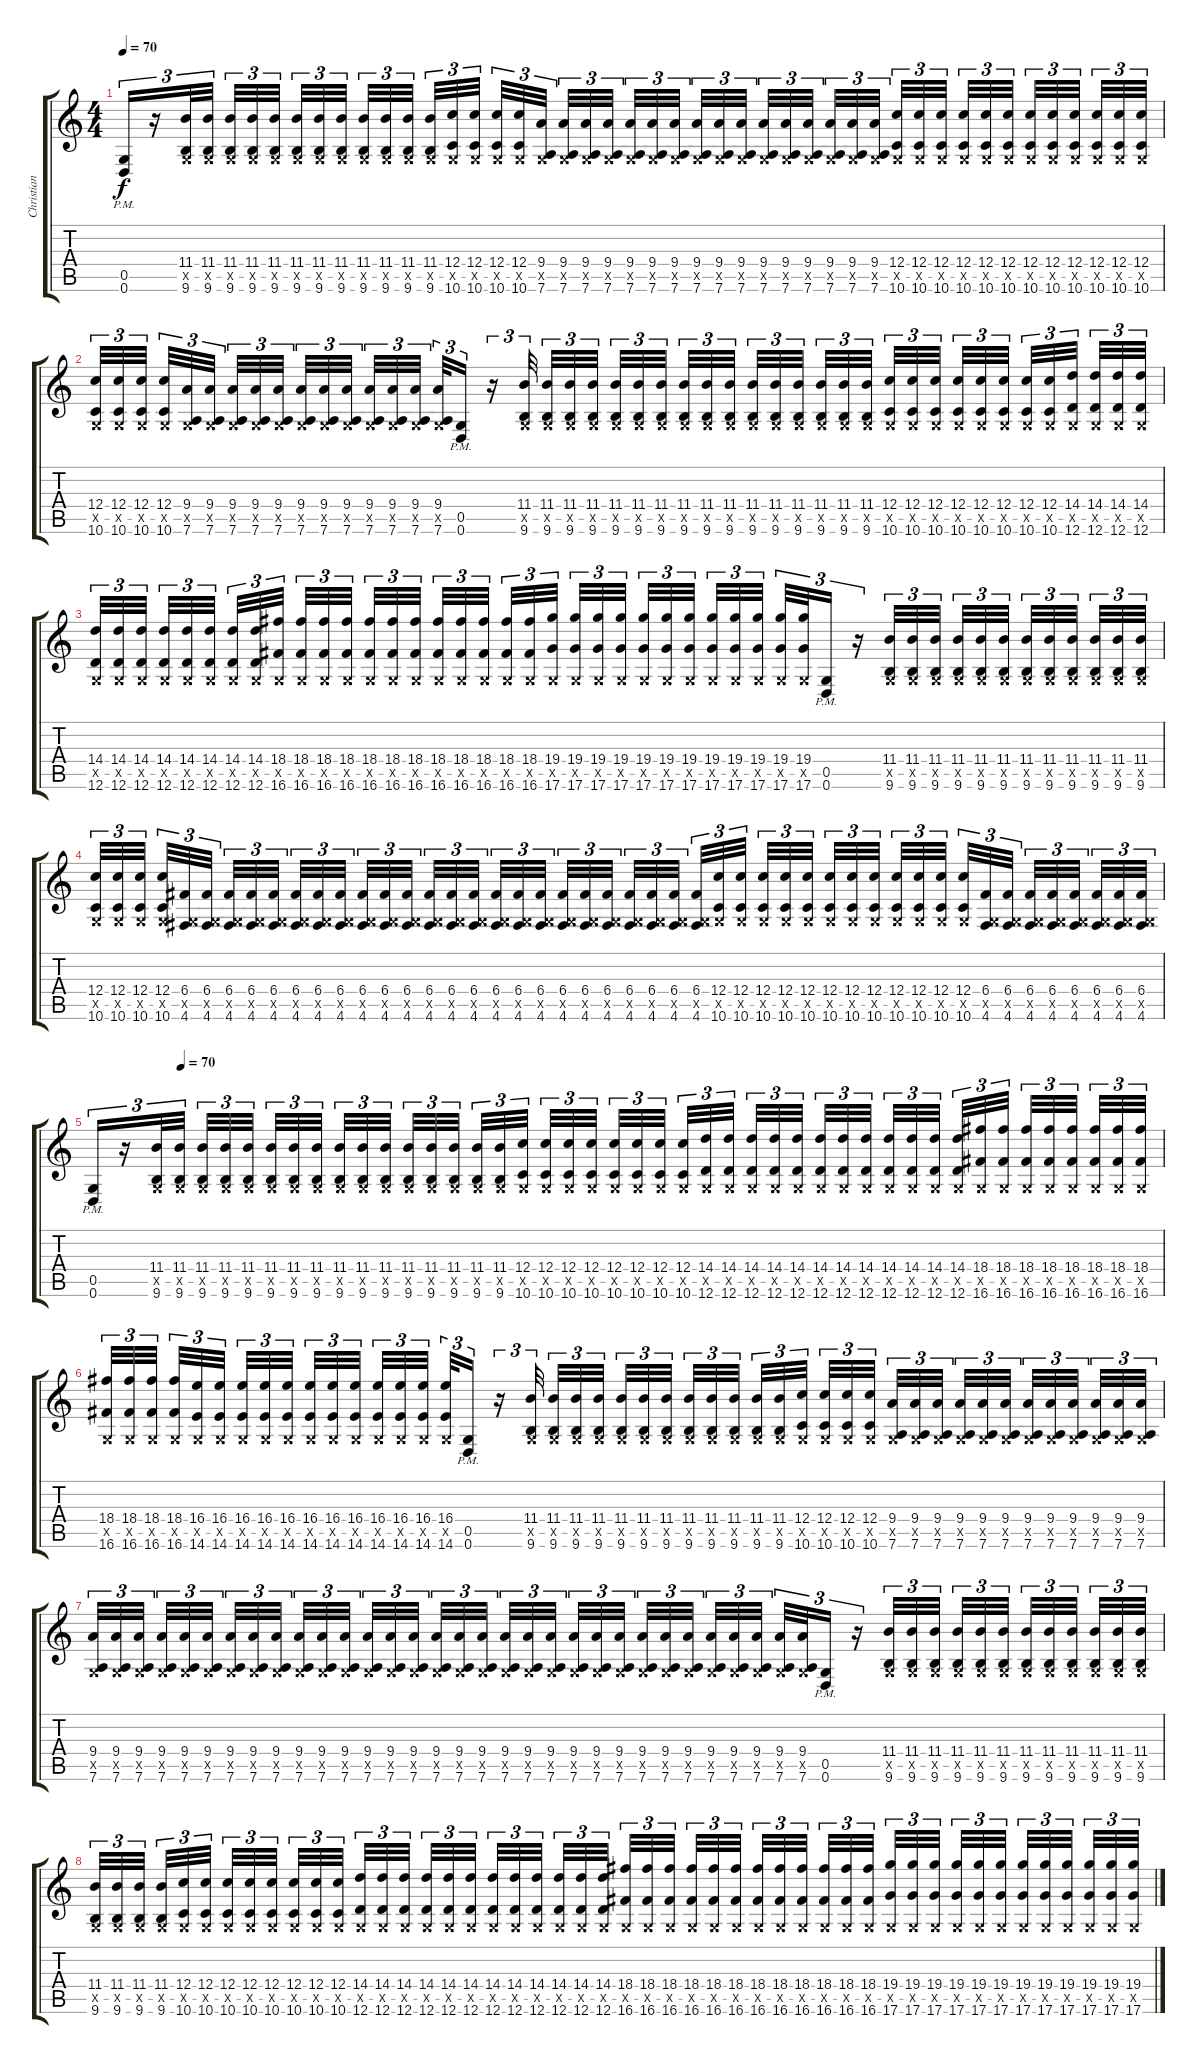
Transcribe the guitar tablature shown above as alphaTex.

\track ("Christian Andreu " "Christian ") {instrument distortionguitar}
\staff {score tabs}
\tuning (D4 A3 F3 C3 G2 D2) {hide}
\ts (4 4)
\tempo 70
\clef g2
\ks c
(0.5{pm} 0.6{pm}).16{tu (3 2) dy f} r.16{tu (3 2)} (11.4 0.5{x} 9.6).32{tu (3 2)} (11.4 0.5{x} 9.6).32{tu (3 2) beam splitsecondary} (11.4 0.5{x} 9.6).32{tu (3 2)} (11.4 0.5{x} 9.6).32{tu (3 2)} (11.4 0.5{x} 9.6).32{tu (3 2) beam splitsecondary} (11.4 0.5{x} 9.6).32{tu (3 2)} (11.4 0.5{x} 9.6).32{tu (3 2)} (11.4 0.5{x} 9.6).32{tu (3 2)} (11.4 0.5{x} 9.6).32{tu (3 2)} (11.4 0.5{x} 9.6).32{tu (3 2)} (11.4 0.5{x} 9.6).32{tu (3 2) beam splitsecondary} (11.4 0.5{x} 9.6).32{tu (3 2)} (12.4 0.5{x} 10.6).32{tu (3 2)} (12.4 0.5{x} 10.6).32{tu (3 2) beam splitsecondary} (12.4 0.5{x} 10.6).32{tu (3 2)} (12.4 0.5{x} 10.6).32{tu (3 2)} (9.4 0.5{x} 7.6).32{tu (3 2) beam splitsecondary} (9.4 0.5{x} 7.6).32{tu (3 2)} (9.4 0.5{x} 7.6).32{tu (3 2)} (9.4 0.5{x} 7.6).32{tu (3 2)} (9.4 0.5{x} 7.6).32{tu (3 2)} (9.4 0.5{x} 7.6).32{tu (3 2)} (9.4 0.5{x} 7.6).32{tu (3 2) beam splitsecondary} (9.4 0.5{x} 7.6).32{tu (3 2)} (9.4 0.5{x} 7.6).32{tu (3 2)} (9.4 0.5{x} 7.6).32{tu (3 2) beam splitsecondary} (9.4 0.5{x} 7.6).32{tu (3 2)} (9.4 0.5{x} 7.6).32{tu (3 2)} (9.4 0.5{x} 7.6).32{tu (3 2) beam splitsecondary} (9.4 0.5{x} 7.6).32{tu (3 2)} (9.4 0.5{x} 7.6).32{tu (3 2)} (9.4 0.5{x} 7.6).32{tu (3 2)} (12.4 0.5{x} 10.6).32{tu (3 2)} (12.4 0.5{x} 10.6).32{tu (3 2)} (12.4 0.5{x} 10.6).32{tu (3 2) beam splitsecondary} (12.4 0.5{x} 10.6).32{tu (3 2)} (12.4 0.5{x} 10.6).32{tu (3 2)} (12.4 0.5{x} 10.6).32{tu (3 2) beam splitsecondary} (12.4 0.5{x} 10.6).32{tu (3 2)} (12.4 0.5{x} 10.6).32{tu (3 2)} (12.4 0.5{x} 10.6).32{tu (3 2) beam splitsecondary} (12.4 0.5{x} 10.6).32{tu (3 2)} (12.4 0.5{x} 10.6).32{tu (3 2)} (12.4 0.5{x} 10.6).32{tu (3 2)} |
(12.4 0.5{x} 10.6).32{tu (3 2)} (12.4 0.5{x} 10.6).32{tu (3 2)} (12.4 0.5{x} 10.6).32{tu (3 2) beam splitsecondary} (12.4 0.5{x} 10.6).32{tu (3 2)} (9.4 0.5{x} 7.6).32{tu (3 2)} (9.4 0.5{x} 7.6).32{tu (3 2) beam splitsecondary} (9.4 0.5{x} 7.6).32{tu (3 2)} (9.4 0.5{x} 7.6).32{tu (3 2)} (9.4 0.5{x} 7.6).32{tu (3 2) beam splitsecondary} (9.4 0.5{x} 7.6).32{tu (3 2)} (9.4 0.5{x} 7.6).32{tu (3 2)} (9.4 0.5{x} 7.6).32{tu (3 2)} (9.4 0.5{x} 7.6).32{tu (3 2)} (9.4 0.5{x} 7.6).32{tu (3 2)} (9.4 0.5{x} 7.6).32{tu (3 2) beam splitsecondary} (9.4 0.5{x} 7.6).32{tu (3 2)} (0.5{pm} 0.6{pm}).16{tu (3 2)} r.16{tu (3 2)} (11.4 0.5{x} 9.6).32{tu (3 2) beam splitsecondary} (11.4 0.5{x} 9.6).32{tu (3 2)} (11.4 0.5{x} 9.6).32{tu (3 2)} (11.4 0.5{x} 9.6).32{tu (3 2)} (11.4 0.5{x} 9.6).32{tu (3 2)} (11.4 0.5{x} 9.6).32{tu (3 2)} (11.4 0.5{x} 9.6).32{tu (3 2) beam splitsecondary} (11.4 0.5{x} 9.6).32{tu (3 2)} (11.4 0.5{x} 9.6).32{tu (3 2)} (11.4 0.5{x} 9.6).32{tu (3 2) beam splitsecondary} (11.4 0.5{x} 9.6).32{tu (3 2)} (11.4 0.5{x} 9.6).32{tu (3 2)} (11.4 0.5{x} 9.6).32{tu (3 2) beam splitsecondary} (11.4 0.5{x} 9.6).32{tu (3 2)} (11.4 0.5{x} 9.6).32{tu (3 2)} (11.4 0.5{x} 9.6).32{tu (3 2)} (12.4 0.5{x} 10.6).32{tu (3 2)} (12.4 0.5{x} 10.6).32{tu (3 2)} (12.4 0.5{x} 10.6).32{tu (3 2) beam splitsecondary} (12.4 0.5{x} 10.6).32{tu (3 2)} (12.4 0.5{x} 10.6).32{tu (3 2)} (12.4 0.5{x} 10.6).32{tu (3 2) beam splitsecondary} (12.4 0.5{x} 10.6).32{tu (3 2)} (12.4 0.5{x} 10.6).32{tu (3 2)} (14.4 0.5{x} 12.6).32{tu (3 2) beam splitsecondary} (14.4 0.5{x} 12.6).32{tu (3 2)} (14.4 0.5{x} 12.6).32{tu (3 2)} (14.4 0.5{x} 12.6).32{tu (3 2)} |
(14.4 0.5{x} 12.6).32{tu (3 2)} (14.4 0.5{x} 12.6).32{tu (3 2)} (14.4 0.5{x} 12.6).32{tu (3 2) beam splitsecondary} (14.4 0.5{x} 12.6).32{tu (3 2)} (14.4 0.5{x} 12.6).32{tu (3 2)} (14.4 0.5{x} 12.6).32{tu (3 2) beam splitsecondary} (14.4 0.5{x} 12.6).32{tu (3 2)} (14.4 0.5{x} 12.6).32{tu (3 2)} (18.4 0.5{x} 16.6).32{tu (3 2) beam splitsecondary} (18.4 0.5{x} 16.6).32{tu (3 2)} (18.4 0.5{x} 16.6).32{tu (3 2)} (18.4 0.5{x} 16.6).32{tu (3 2)} (18.4 0.5{x} 16.6).32{tu (3 2)} (18.4 0.5{x} 16.6).32{tu (3 2)} (18.4 0.5{x} 16.6).32{tu (3 2) beam splitsecondary} (18.4 0.5{x} 16.6).32{tu (3 2)} (18.4 0.5{x} 16.6).32{tu (3 2)} (18.4 0.5{x} 16.6).32{tu (3 2) beam splitsecondary} (18.4 0.5{x} 16.6).32{tu (3 2)} (18.4 0.5{x} 16.6).32{tu (3 2)} (19.4 0.5{x} 17.6).32{tu (3 2) beam splitsecondary} (19.4 0.5{x} 17.6).32{tu (3 2)} (19.4 0.5{x} 17.6).32{tu (3 2)} (19.4 0.5{x} 17.6).32{tu (3 2)} (19.4 0.5{x} 17.6).32{tu (3 2)} (19.4 0.5{x} 17.6).32{tu (3 2)} (19.4 0.5{x} 17.6).32{tu (3 2) beam splitsecondary} (19.4 0.5{x} 17.6).32{tu (3 2)} (19.4 0.5{x} 17.6).32{tu (3 2)} (19.4 0.5{x} 17.6).32{tu (3 2) beam splitsecondary} (19.4 0.5{x} 17.6).32{tu (3 2)} (19.4 0.5{x} 17.6).32{tu (3 2)} (0.5{pm} 0.6{pm}).16{tu (3 2)} r.16{tu (3 2)} (11.4 0.5{x} 9.6).32{tu (3 2)} (11.4 0.5{x} 9.6).32{tu (3 2)} (11.4 0.5{x} 9.6).32{tu (3 2) beam splitsecondary} (11.4 0.5{x} 9.6).32{tu (3 2)} (11.4 0.5{x} 9.6).32{tu (3 2)} (11.4 0.5{x} 9.6).32{tu (3 2) beam splitsecondary} (11.4 0.5{x} 9.6).32{tu (3 2)} (11.4 0.5{x} 9.6).32{tu (3 2)} (11.4 0.5{x} 9.6).32{tu (3 2) beam splitsecondary} (11.4 0.5{x} 9.6).32{tu (3 2)} (11.4 0.5{x} 9.6).32{tu (3 2)} (11.4 0.5{x} 9.6).32{tu (3 2)} |
(12.4 0.5{x} 10.6).32{tu (3 2)} (12.4 0.5{x} 10.6).32{tu (3 2)} (12.4 0.5{x} 10.6).32{tu (3 2) beam splitsecondary} (12.4 0.5{x} 10.6).32{tu (3 2)} (6.4 0.5{x} 4.6).32{tu (3 2)} (6.4 0.5{x} 4.6).32{tu (3 2) beam splitsecondary} (6.4 0.5{x} 4.6).32{tu (3 2)} (6.4 0.5{x} 4.6).32{tu (3 2)} (6.4 0.5{x} 4.6).32{tu (3 2) beam splitsecondary} (6.4 0.5{x} 4.6).32{tu (3 2)} (6.4 0.5{x} 4.6).32{tu (3 2)} (6.4 0.5{x} 4.6).32{tu (3 2)} (6.4 0.5{x} 4.6).32{tu (3 2)} (6.4 0.5{x} 4.6).32{tu (3 2)} (6.4 0.5{x} 4.6).32{tu (3 2) beam splitsecondary} (6.4 0.5{x} 4.6).32{tu (3 2)} (6.4 0.5{x} 4.6).32{tu (3 2)} (6.4 0.5{x} 4.6).32{tu (3 2) beam splitsecondary} (6.4 0.5{x} 4.6).32{tu (3 2)} (6.4 0.5{x} 4.6).32{tu (3 2)} (6.4 0.5{x} 4.6).32{tu (3 2) beam splitsecondary} (6.4 0.5{x} 4.6).32{tu (3 2)} (6.4 0.5{x} 4.6).32{tu (3 2)} (6.4 0.5{x} 4.6).32{tu (3 2)} (6.4 0.5{x} 4.6).32{tu (3 2)} (6.4 0.5{x} 4.6).32{tu (3 2)} (6.4 0.5{x} 4.6).32{tu (3 2) beam splitsecondary} (6.4 0.5{x} 4.6).32{tu (3 2)} (12.4 0.5{x} 10.6).32{tu (3 2)} (12.4 0.5{x} 10.6).32{tu (3 2) beam splitsecondary} (12.4 0.5{x} 10.6).32{tu (3 2)} (12.4 0.5{x} 10.6).32{tu (3 2)} (12.4 0.5{x} 10.6).32{tu (3 2) beam splitsecondary} (12.4 0.5{x} 10.6).32{tu (3 2)} (12.4 0.5{x} 10.6).32{tu (3 2)} (12.4 0.5{x} 10.6).32{tu (3 2)} (12.4 0.5{x} 10.6).32{tu (3 2)} (12.4 0.5{x} 10.6).32{tu (3 2)} (12.4 0.5{x} 10.6).32{tu (3 2) beam splitsecondary} (12.4 0.5{x} 10.6).32{tu (3 2)} (6.4 0.5{x} 4.6).32{tu (3 2)} (6.4 0.5{x} 4.6).32{tu (3 2) beam splitsecondary} (6.4 0.5{x} 4.6).32{tu (3 2)} (6.4 0.5{x} 4.6).32{tu (3 2)} (6.4 0.5{x} 4.6).32{tu (3 2) beam splitsecondary} (6.4 0.5{x} 4.6).32{tu (3 2)} (6.4 0.5{x} 4.6).32{tu (3 2)} (6.4 0.5{x} 4.6).32{tu (3 2)} |
\tempo (70 0.08333333333333333)
(0.5{pm} 0.6{pm}).16{tu (3 2)} r.16{tu (3 2)} (11.4 0.5{x} 9.6).32{tu (3 2)} (11.4 0.5{x} 9.6).32{tu (3 2) beam splitsecondary} (11.4 0.5{x} 9.6).32{tu (3 2)} (11.4 0.5{x} 9.6).32{tu (3 2)} (11.4 0.5{x} 9.6).32{tu (3 2) beam splitsecondary} (11.4 0.5{x} 9.6).32{tu (3 2)} (11.4 0.5{x} 9.6).32{tu (3 2)} (11.4 0.5{x} 9.6).32{tu (3 2)} (11.4 0.5{x} 9.6).32{tu (3 2)} (11.4 0.5{x} 9.6).32{tu (3 2)} (11.4 0.5{x} 9.6).32{tu (3 2) beam splitsecondary} (11.4 0.5{x} 9.6).32{tu (3 2)} (11.4 0.5{x} 9.6).32{tu (3 2)} (11.4 0.5{x} 9.6).32{tu (3 2) beam splitsecondary} (11.4 0.5{x} 9.6).32{tu (3 2)} (11.4 0.5{x} 9.6).32{tu (3 2)} (12.4 0.5{x} 10.6).32{tu (3 2) beam splitsecondary} (12.4 0.5{x} 10.6).32{tu (3 2)} (12.4 0.5{x} 10.6).32{tu (3 2)} (12.4 0.5{x} 10.6).32{tu (3 2)} (12.4 0.5{x} 10.6).32{tu (3 2)} (12.4 0.5{x} 10.6).32{tu (3 2)} (12.4 0.5{x} 10.6).32{tu (3 2) beam splitsecondary} (12.4 0.5{x} 10.6).32{tu (3 2)} (14.4 0.5{x} 12.6).32{tu (3 2)} (14.4 0.5{x} 12.6).32{tu (3 2) beam splitsecondary} (14.4 0.5{x} 12.6).32{tu (3 2)} (14.4 0.5{x} 12.6).32{tu (3 2)} (14.4 0.5{x} 12.6).32{tu (3 2) beam splitsecondary} (14.4 0.5{x} 12.6).32{tu (3 2)} (14.4 0.5{x} 12.6).32{tu (3 2)} (14.4 0.5{x} 12.6).32{tu (3 2)} (14.4 0.5{x} 12.6).32{tu (3 2)} (14.4 0.5{x} 12.6).32{tu (3 2)} (14.4 0.5{x} 12.6).32{tu (3 2) beam splitsecondary} (14.4 0.5{x} 12.6).32{tu (3 2)} (18.4 0.5{x} 16.6).32{tu (3 2)} (18.4 0.5{x} 16.6).32{tu (3 2) beam splitsecondary} (18.4 0.5{x} 16.6).32{tu (3 2)} (18.4 0.5{x} 16.6).32{tu (3 2)} (18.4 0.5{x} 16.6).32{tu (3 2) beam splitsecondary} (18.4 0.5{x} 16.6).32{tu (3 2)} (18.4 0.5{x} 16.6).32{tu (3 2)} (18.4 0.5{x} 16.6).32{tu (3 2)} |
(18.4 0.5{x} 16.6).32{tu (3 2)} (18.4 0.5{x} 16.6).32{tu (3 2)} (18.4 0.5{x} 16.6).32{tu (3 2) beam splitsecondary} (18.4 0.5{x} 16.6).32{tu (3 2)} (16.4 0.5{x} 14.6).32{tu (3 2)} (16.4 0.5{x} 14.6).32{tu (3 2) beam splitsecondary} (16.4 0.5{x} 14.6).32{tu (3 2)} (16.4 0.5{x} 14.6).32{tu (3 2)} (16.4 0.5{x} 14.6).32{tu (3 2) beam splitsecondary} (16.4 0.5{x} 14.6).32{tu (3 2)} (16.4 0.5{x} 14.6).32{tu (3 2)} (16.4 0.5{x} 14.6).32{tu (3 2)} (16.4 0.5{x} 14.6).32{tu (3 2)} (16.4 0.5{x} 14.6).32{tu (3 2)} (16.4 0.5{x} 14.6).32{tu (3 2) beam splitsecondary} (16.4 0.5{x} 14.6).32{tu (3 2)} (0.5{pm} 0.6{pm}).16{tu (3 2)} r.16{tu (3 2)} (11.4 0.5{x} 9.6).32{tu (3 2) beam splitsecondary} (11.4 0.5{x} 9.6).32{tu (3 2)} (11.4 0.5{x} 9.6).32{tu (3 2)} (11.4 0.5{x} 9.6).32{tu (3 2)} (11.4 0.5{x} 9.6).32{tu (3 2)} (11.4 0.5{x} 9.6).32{tu (3 2)} (11.4 0.5{x} 9.6).32{tu (3 2) beam splitsecondary} (11.4 0.5{x} 9.6).32{tu (3 2)} (11.4 0.5{x} 9.6).32{tu (3 2)} (11.4 0.5{x} 9.6).32{tu (3 2) beam splitsecondary} (11.4 0.5{x} 9.6).32{tu (3 2)} (11.4 0.5{x} 9.6).32{tu (3 2)} (12.4 0.5{x} 10.6).32{tu (3 2) beam splitsecondary} (12.4 0.5{x} 10.6).32{tu (3 2)} (12.4 0.5{x} 10.6).32{tu (3 2)} (12.4 0.5{x} 10.6).32{tu (3 2)} (9.4 0.5{x} 7.6).32{tu (3 2)} (9.4 0.5{x} 7.6).32{tu (3 2)} (9.4 0.5{x} 7.6).32{tu (3 2) beam splitsecondary} (9.4 0.5{x} 7.6).32{tu (3 2)} (9.4 0.5{x} 7.6).32{tu (3 2)} (9.4 0.5{x} 7.6).32{tu (3 2) beam splitsecondary} (9.4 0.5{x} 7.6).32{tu (3 2)} (9.4 0.5{x} 7.6).32{tu (3 2)} (9.4 0.5{x} 7.6).32{tu (3 2) beam splitsecondary} (9.4 0.5{x} 7.6).32{tu (3 2)} (9.4 0.5{x} 7.6).32{tu (3 2)} (9.4 0.5{x} 7.6).32{tu (3 2)} |
(9.4 0.5{x} 7.6).32{tu (3 2)} (9.4 0.5{x} 7.6).32{tu (3 2)} (9.4 0.5{x} 7.6).32{tu (3 2) beam splitsecondary} (9.4 0.5{x} 7.6).32{tu (3 2)} (9.4 0.5{x} 7.6).32{tu (3 2)} (9.4 0.5{x} 7.6).32{tu (3 2) beam splitsecondary} (9.4 0.5{x} 7.6).32{tu (3 2)} (9.4 0.5{x} 7.6).32{tu (3 2)} (9.4 0.5{x} 7.6).32{tu (3 2) beam splitsecondary} (9.4 0.5{x} 7.6).32{tu (3 2)} (9.4 0.5{x} 7.6).32{tu (3 2)} (9.4 0.5{x} 7.6).32{tu (3 2)} (9.4 0.5{x} 7.6).32{tu (3 2)} (9.4 0.5{x} 7.6).32{tu (3 2)} (9.4 0.5{x} 7.6).32{tu (3 2) beam splitsecondary} (9.4 0.5{x} 7.6).32{tu (3 2)} (9.4 0.5{x} 7.6).32{tu (3 2)} (9.4 0.5{x} 7.6).32{tu (3 2) beam splitsecondary} (9.4 0.5{x} 7.6).32{tu (3 2)} (9.4 0.5{x} 7.6).32{tu (3 2)} (9.4 0.5{x} 7.6).32{tu (3 2) beam splitsecondary} (9.4 0.5{x} 7.6).32{tu (3 2)} (9.4 0.5{x} 7.6).32{tu (3 2)} (9.4 0.5{x} 7.6).32{tu (3 2)} (9.4 0.5{x} 7.6).32{tu (3 2)} (9.4 0.5{x} 7.6).32{tu (3 2)} (9.4 0.5{x} 7.6).32{tu (3 2) beam splitsecondary} (9.4 0.5{x} 7.6).32{tu (3 2)} (9.4 0.5{x} 7.6).32{tu (3 2)} (9.4 0.5{x} 7.6).32{tu (3 2) beam splitsecondary} (9.4 0.5{x} 7.6).32{tu (3 2)} (9.4 0.5{x} 7.6).32{tu (3 2)} (0.5{pm} 0.6{pm}).16{tu (3 2)} r.16{tu (3 2)} (11.4 0.5{x} 9.6).32{tu (3 2)} (11.4 0.5{x} 9.6).32{tu (3 2)} (11.4 0.5{x} 9.6).32{tu (3 2) beam splitsecondary} (11.4 0.5{x} 9.6).32{tu (3 2)} (11.4 0.5{x} 9.6).32{tu (3 2)} (11.4 0.5{x} 9.6).32{tu (3 2) beam splitsecondary} (11.4 0.5{x} 9.6).32{tu (3 2)} (11.4 0.5{x} 9.6).32{tu (3 2)} (11.4 0.5{x} 9.6).32{tu (3 2) beam splitsecondary} (11.4 0.5{x} 9.6).32{tu (3 2)} (11.4 0.5{x} 9.6).32{tu (3 2)} (11.4 0.5{x} 9.6).32{tu (3 2)} |
(11.4 0.5{x} 9.6).32{tu (3 2)} (11.4 0.5{x} 9.6).32{tu (3 2)} (11.4 0.5{x} 9.6).32{tu (3 2) beam splitsecondary} (11.4 0.5{x} 9.6).32{tu (3 2)} (12.4 0.5{x} 10.6).32{tu (3 2)} (12.4 0.5{x} 10.6).32{tu (3 2) beam splitsecondary} (12.4 0.5{x} 10.6).32{tu (3 2)} (12.4 0.5{x} 10.6).32{tu (3 2)} (12.4 0.5{x} 10.6).32{tu (3 2) beam splitsecondary} (12.4 0.5{x} 10.6).32{tu (3 2)} (12.4 0.5{x} 10.6).32{tu (3 2)} (12.4 0.5{x} 10.6).32{tu (3 2)} (14.4 0.5{x} 12.6).32{tu (3 2)} (14.4 0.5{x} 12.6).32{tu (3 2)} (14.4 0.5{x} 12.6).32{tu (3 2) beam splitsecondary} (14.4 0.5{x} 12.6).32{tu (3 2)} (14.4 0.5{x} 12.6).32{tu (3 2)} (14.4 0.5{x} 12.6).32{tu (3 2) beam splitsecondary} (14.4 0.5{x} 12.6).32{tu (3 2)} (14.4 0.5{x} 12.6).32{tu (3 2)} (14.4 0.5{x} 12.6).32{tu (3 2) beam splitsecondary} (14.4 0.5{x} 12.6).32{tu (3 2)} (14.4 0.5{x} 12.6).32{tu (3 2)} (14.4 0.5{x} 12.6).32{tu (3 2)} (18.4 0.5{x} 16.6).32{tu (3 2)} (18.4 0.5{x} 16.6).32{tu (3 2)} (18.4 0.5{x} 16.6).32{tu (3 2) beam splitsecondary} (18.4 0.5{x} 16.6).32{tu (3 2)} (18.4 0.5{x} 16.6).32{tu (3 2)} (18.4 0.5{x} 16.6).32{tu (3 2) beam splitsecondary} (18.4 0.5{x} 16.6).32{tu (3 2)} (18.4 0.5{x} 16.6).32{tu (3 2)} (18.4 0.5{x} 16.6).32{tu (3 2) beam splitsecondary} (18.4 0.5{x} 16.6).32{tu (3 2)} (18.4 0.5{x} 16.6).32{tu (3 2)} (18.4 0.5{x} 16.6).32{tu (3 2)} (19.4 0.5{x} 17.6).32{tu (3 2)} (19.4 0.5{x} 17.6).32{tu (3 2)} (19.4 0.5{x} 17.6).32{tu (3 2) beam splitsecondary} (19.4 0.5{x} 17.6).32{tu (3 2)} (19.4 0.5{x} 17.6).32{tu (3 2)} (19.4 0.5{x} 17.6).32{tu (3 2) beam splitsecondary} (19.4 0.5{x} 17.6).32{tu (3 2)} (19.4 0.5{x} 17.6).32{tu (3 2)} (19.4 0.5{x} 17.6).32{tu (3 2) beam splitsecondary} (19.4 0.5{x} 17.6).32{tu (3 2)} (19.4 0.5{x} 17.6).32{tu (3 2)} (19.4 0.5{x} 17.6).32{tu (3 2)}
